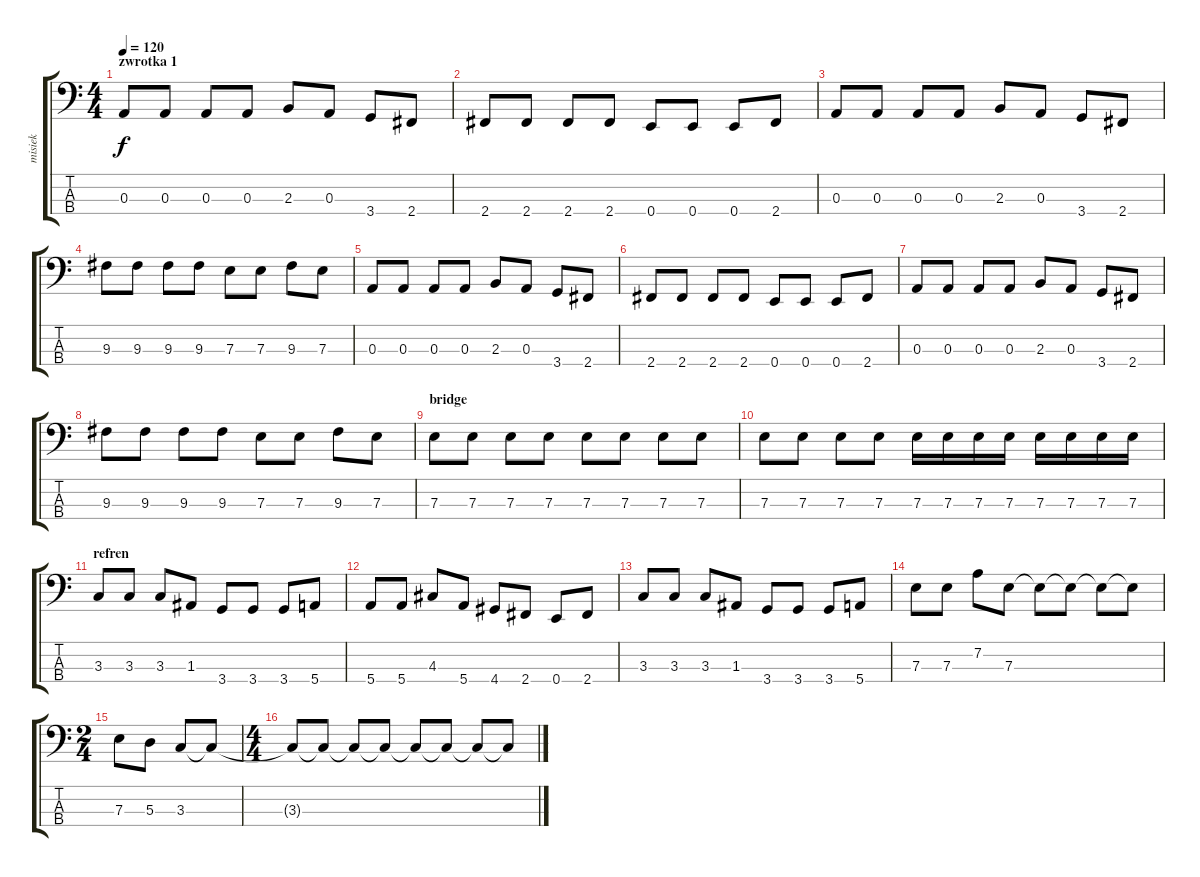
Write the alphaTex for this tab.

\track ("misiek" "misiek") {instrument electricbasspick}
\staff {score tabs}
\tuning (G2 D2 A1 E1) {hide}
\ts (4 4)
\section ("" "zwrotka 1")
\tempo 120
\clef f4
\ks c
0.3.8{dy f} 0.3.8 0.3.8 0.3.8 2.3.8 0.3.8 3.4.8 2.4.8 |
2.4.8 2.4.8 2.4.8 2.4.8 0.4.8 0.4.8 0.4.8 2.4.8 |
0.3.8 0.3.8 0.3.8 0.3.8 2.3.8 0.3.8 3.4.8 2.4.8 |
9.3.8 9.3.8 9.3.8 9.3.8 7.3.8 7.3.8 9.3.8 7.3.8 |
0.3.8 0.3.8 0.3.8 0.3.8 2.3.8 0.3.8 3.4.8 2.4.8 |
2.4.8 2.4.8 2.4.8 2.4.8 0.4.8 0.4.8 0.4.8 2.4.8 |
0.3.8 0.3.8 0.3.8 0.3.8 2.3.8 0.3.8 3.4.8 2.4.8 |
9.3.8 9.3.8 9.3.8 9.3.8 7.3.8 7.3.8 9.3.8 7.3.8 |
\section ("" "bridge")
7.3.8 7.3.8 7.3.8 7.3.8 7.3.8 7.3.8 7.3.8 7.3.8 |
7.3.8 7.3.8 7.3.8 7.3.8 7.3.16 7.3.16 7.3.16 7.3.16 7.3.16 7.3.16 7.3.16 7.3.16 |
\section ("" "refren")
3.3.8 3.3.8 3.3.8 1.3.8 3.4.8 3.4.8 3.4.8 5.4.8 |
5.4.8 5.4.8 4.3.8 5.4.8 4.4.8 2.4.8 0.4.8 2.4.8 |
3.3.8 3.3.8 3.3.8 1.3.8 3.4.8 3.4.8 3.4.8 5.4.8 |
7.3.8 7.3.8 7.2.8 7.3.8 7.3{t}.8 7.3{t}.8 7.3{t}.8 7.3{t}.8 |
\ts (2 4)
7.3.8 5.3.8 3.3.8 3.3{t}.8 |
\ts (4 4)
3.3{t}.8 3.3{t}.8 3.3{t}.8 3.3{t}.8 3.3{t}.8 3.3{t}.8 3.3{t}.8 3.3{t}.8
